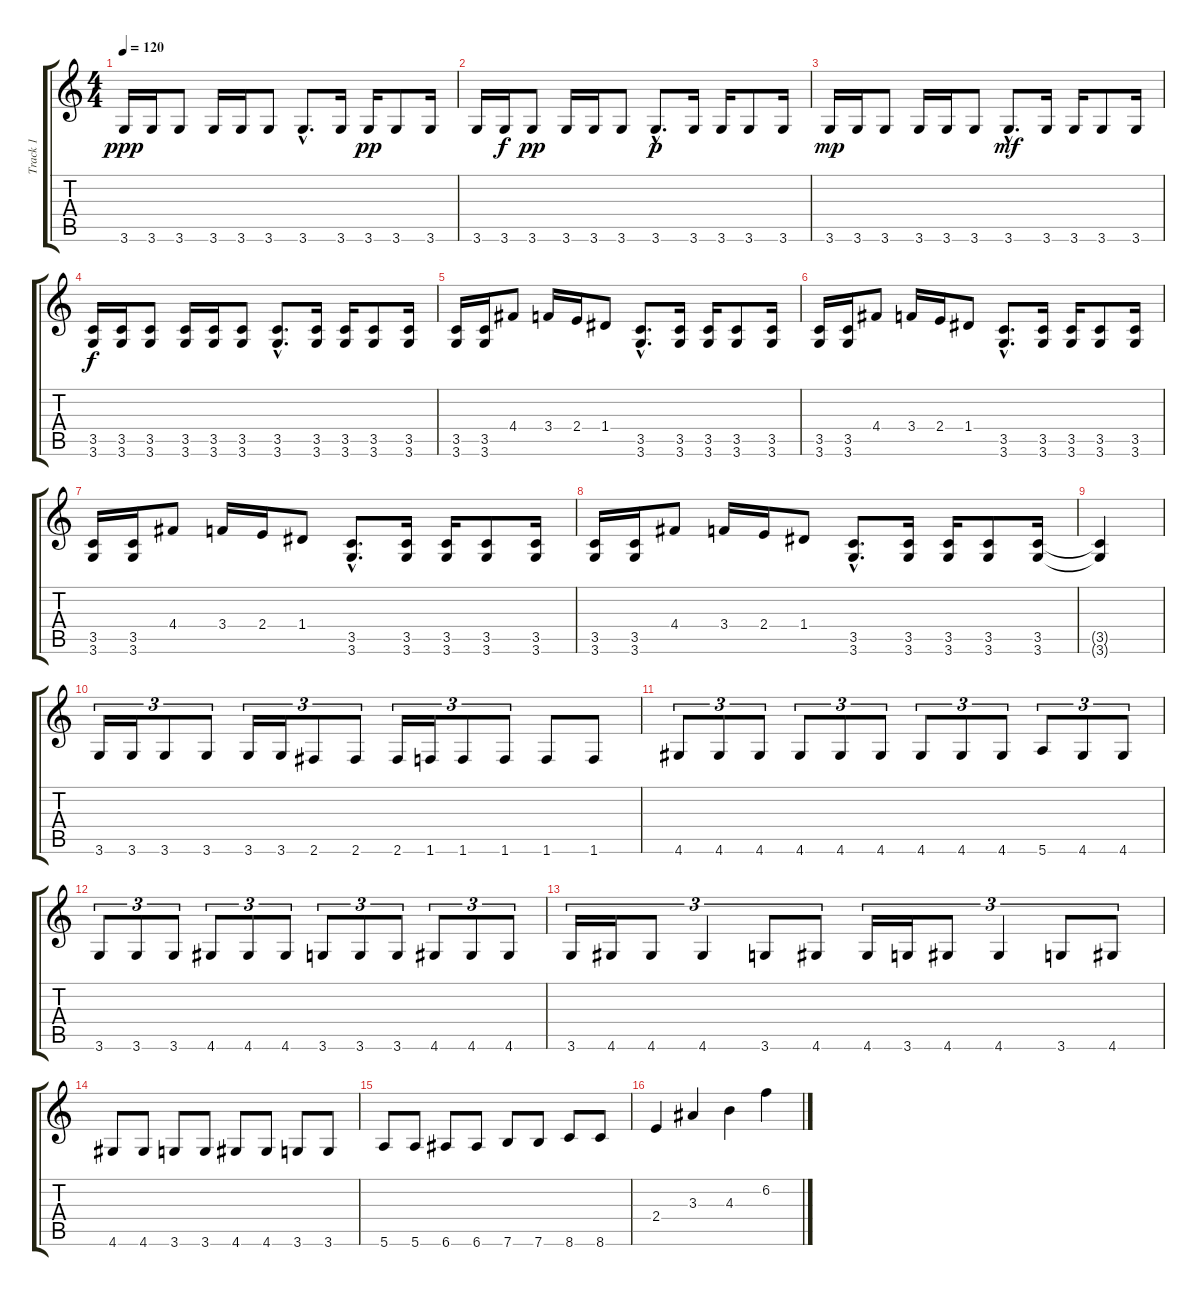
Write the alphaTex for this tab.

\track ("Track 1" "Track 1") {instrument distortionguitar}
\staff {score tabs}
\tuning (E4 B3 G3 D3 A2 E2) {hide}
\ts (4 4)
\tempo 120
\clef g2
\ks c
3.6.16{dy ppp} 3.6.16 3.6.8 3.6.16 3.6.16 3.6.8 3.6{hac}.8{d} 3.6.16 3.6.16{dy pp} 3.6.8 3.6.16 |
3.6.16 3.6.16{dy f} 3.6.8{dy pp} 3.6.16 3.6.16 3.6.8 3.6{hac}.8{d dy p} 3.6.16 3.6.16 3.6.8 3.6.16 |
3.6.16{dy mp} 3.6.16 3.6.8 3.6.16 3.6.16 3.6.8 3.6{hac}.8{d dy mf} 3.6.16 3.6.16 3.6.8 3.6.16 |
(3.5 3.6).16{dy f} (3.5 3.6).16 (3.5 3.6).8 (3.5 3.6).16 (3.5 3.6).16 (3.5 3.6).8 (3.5{hac} 3.6{hac}).8{d} (3.5 3.6).16 (3.5 3.6).16 (3.5 3.6).8 (3.5 3.6).16 |
(3.5 3.6).16 (3.5 3.6).16 4.4.8 3.4.16 2.4.16 1.4.8 (3.5{hac} 3.6{hac}).8{d} (3.5 3.6).16 (3.5 3.6).16 (3.5 3.6).8 (3.5 3.6).16 |
(3.5 3.6).16 (3.5 3.6).16 4.4.8 3.4.16 2.4.16 1.4.8 (3.5{hac} 3.6{hac}).8{d} (3.5 3.6).16 (3.5 3.6).16 (3.5 3.6).8 (3.5 3.6).16 |
(3.5 3.6).16 (3.5 3.6).16 4.4.8 3.4.16 2.4.16 1.4.8 (3.5{hac} 3.6{hac}).8{d} (3.5 3.6).16 (3.5 3.6).16 (3.5 3.6).8 (3.5 3.6).16 |
(3.5 3.6).16 (3.5 3.6).16 4.4.8 3.4.16 2.4.16 1.4.8 (3.5{hac} 3.6{hac}).8{d} (3.5 3.6).16 (3.5 3.6).16 (3.5 3.6).8 (3.5 3.6).16 |
(3.5{t} 3.6{t}).4 |
3.6.16{tu (3 2)} 3.6.16{tu (3 2)} 3.6.8{tu (3 2)} 3.6.8{tu (3 2)} 3.6.16{tu (3 2)} 3.6.16{tu (3 2)} 2.6.8{tu (3 2)} 2.6.8{tu (3 2)} 2.6.16{tu (3 2)} 1.6.16{tu (3 2)} 1.6.8{tu (3 2)} 1.6.8{tu (3 2)} 1.6.8 1.6.8 |
4.6.8{tu (3 2)} 4.6.8{tu (3 2)} 4.6.8{tu (3 2)} 4.6.8{tu (3 2)} 4.6.8{tu (3 2)} 4.6.8{tu (3 2)} 4.6.8{tu (3 2)} 4.6.8{tu (3 2)} 4.6.8{tu (3 2)} 5.6.8{tu (3 2)} 4.6.8{tu (3 2)} 4.6.8{tu (3 2)} |
3.6.8{tu (3 2)} 3.6.8{tu (3 2)} 3.6.8{tu (3 2)} 4.6.8{tu (3 2)} 4.6.8{tu (3 2)} 4.6.8{tu (3 2)} 3.6.8{tu (3 2)} 3.6.8{tu (3 2)} 3.6.8{tu (3 2)} 4.6.8{tu (3 2)} 4.6.8{tu (3 2)} 4.6.8{tu (3 2)} |
3.6.16{tu (3 2)} 4.6.16{tu (3 2)} 4.6.8{tu (3 2)} 4.6.4{tu (3 2)} 3.6.8{tu (3 2)} 4.6.8{tu (3 2)} 4.6.16{tu (3 2)} 3.6.16{tu (3 2)} 4.6.8{tu (3 2)} 4.6.4{tu (3 2)} 3.6.8{tu (3 2)} 4.6.8{tu (3 2)} |
4.6.8 4.6.8 3.6.8 3.6.8 4.6.8 4.6.8 3.6.8 3.6.8 |
5.6.8 5.6.8 6.6.8 6.6.8 7.6.8 7.6.8 8.6.8 8.6.8 |
2.4.4 3.3.4 4.3.4 6.2.4
